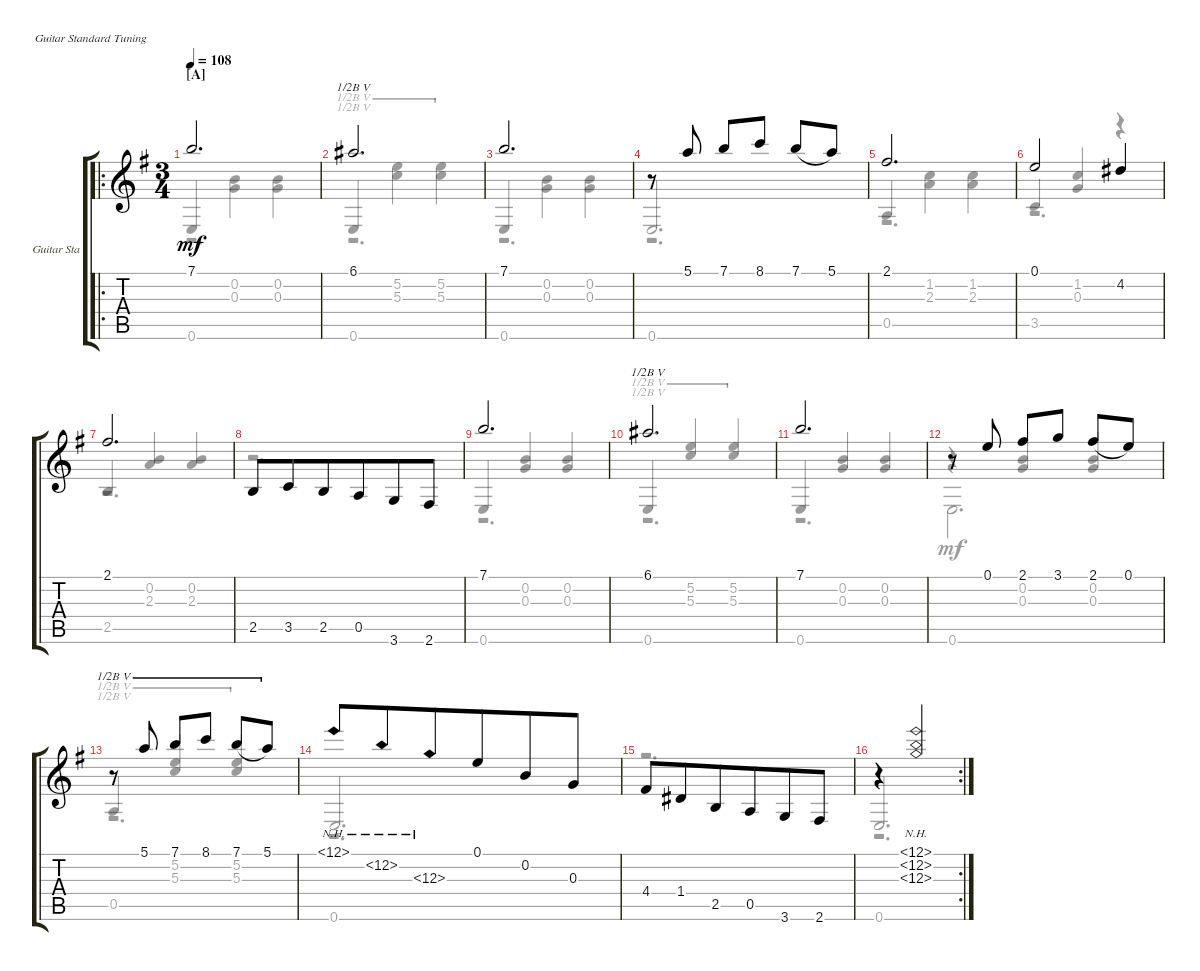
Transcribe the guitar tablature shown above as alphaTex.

\bracketExtendMode groupsimilarinstruments
\firstSystemTrackNameOrientation horizontal
\otherSystemsTrackNameOrientation horizontal
\track ("Guitar Standard" "Guitar Sta") {instrument acousticguitarnylon}
\staff {score tabs}
\tuning (E4 B3 G3 D3 A2 E2)
\voice
\ro
\ts (3 4)
\section ("A" "")
\tempo 108
\clef g2
\scale
1.42875
\ks g
7.1.2{d dy mf instrument acousticguitarnylon} |
\scale
0.91425 6.1.2{d barre (5 half)} |
\scale
0.91425 7.1.2{d} |
\scale
0.91425 r.8 5.1.8 7.1.8 8.1.8 7.1.8{legatoorigin} 5.1.8 |
\scale
0.91425 2.1.2{d} |
\scale
0.91425 0.1.2 4.2.4 |
\scale
1.27743 2.1.2{d} |
\scale
0.944515 2.5.8{beam merge} 3.5.8{beam merge} 2.5.8{beam merge} 0.5.8{beam merge} 3.6.8{beam merge} 2.6.8 |
\scale
0.944515 7.1.2{d} |
\scale
0.944515 6.1.2{d barre (5 half)} |
\scale
0.944515 7.1.2{d} |
\scale
0.944515 r.8 0.1.8 2.1.8 3.1.8 2.1.8{legatoorigin} 0.1.8 |
\scale
1.27743 r.8{barre (5 half)} 5.1.8{barre (5 half)} 7.1.8{barre (5 half)} 8.1.8{barre (5 half)} 7.1.8{legatoorigin barre (5 half)} 5.1.8{barre (5 half)} |
\scale
0.944515 12.1{nh}.8{beam merge} 12.2{nh}.8{beam merge} 12.3{nh}.8{beam merge} 0.1.8{beam merge} 0.2.8{beam merge} 0.3.8 |
\scale
0.944515 4.4.8{beam merge} 1.4.8{beam merge} 2.5.8{beam merge} 0.5.8{beam merge} 3.6.8{beam merge} 2.6.8 |
\rc 2
\scale
0.944515 r.4 (12.1{nh} 12.2{nh} 12.3{nh}).2
\voice
\clef g2
\ottava regular
\simile none
\scale
1.42875
\ks g
0.6.4{dy mf beam invert} (0.2 0.3).4 (0.2 0.3).4 |
\scale
0.91425 0.6.4{barre (5 half) beam invert} (5.2 5.3).4{barre (5 half)} (5.2 5.3).4{barre (5 half)} |
\scale
0.91425 0.6.4{beam invert} (0.2 0.3).4 (0.2 0.3).4 |
\scale
0.91425 0.6.2{d beam invert} |
\scale
0.91425 0.5.4{beam invert} (1.2 2.3).4 (1.2 2.3).4 |
\scale
0.91425 3.5.4{beam invert} (1.2 0.3).4{beam invert} r.4{beam invert} |
\scale
1.27743 2.5.4{beam invert} (0.2 2.3).4{beam invert} (0.2 2.3).4{beam invert} |
\scale
0.944515 r.2{d} |
\scale
0.944515 0.6.4{beam invert} (0.2 0.3).4{beam invert} (0.2 0.3).4{beam invert} |
\scale
0.944515 0.6.4{barre (5 half) beam invert} (5.2 5.3).4{barre (5 half) beam invert} (5.2 5.3).4{barre (5 half) beam invert} |
\scale
0.944515 0.6.4{beam invert} (0.2 0.3).4{beam invert} (0.2 0.3).4{beam invert} |
\scale
0.944515 r.4 (0.2 0.3).4{beam invert} (0.2 0.3).4{beam invert} |
\scale
1.27743 0.5.4{barre (5 half) beam invert} (5.2 5.3).4{barre (5 half) beam invert} (5.2 5.3).4{barre (5 half) beam invert} |
\scale
0.944515 0.6.2{d beam invert} |
\scale
0.944515 r.2{d} |
\scale
0.944515 0.6.2{d beam invert}
\voice
\clef g2
\ottava regular
\simile none
\scale
1.42875
\ks g
r.2{d dy mf} |
\scale
0.91425 r.2{d barre (5 half)} |
\scale
0.91425 r.2{d} |
\scale
0.91425 r.2{d} |
\scale
0.91425 r.2{d} |
\scale
0.91425 r.2{d} |
\scale
1.27743 r.2{d} |
\scale
0.944515 r.2{d} |
\scale
0.944515 r.2{d} |
\scale
0.944515 r.2{d barre (5 half)} |
\scale
0.944515 r.2{d} |
\scale
0.944515 0.6.2{d} |
\scale
1.27743 r.2{d barre (5 half)} |
\scale
0.944515 r.2{d} |
\scale
0.944515 r.2{d} |
\scale
0.944515 r.2{d}
